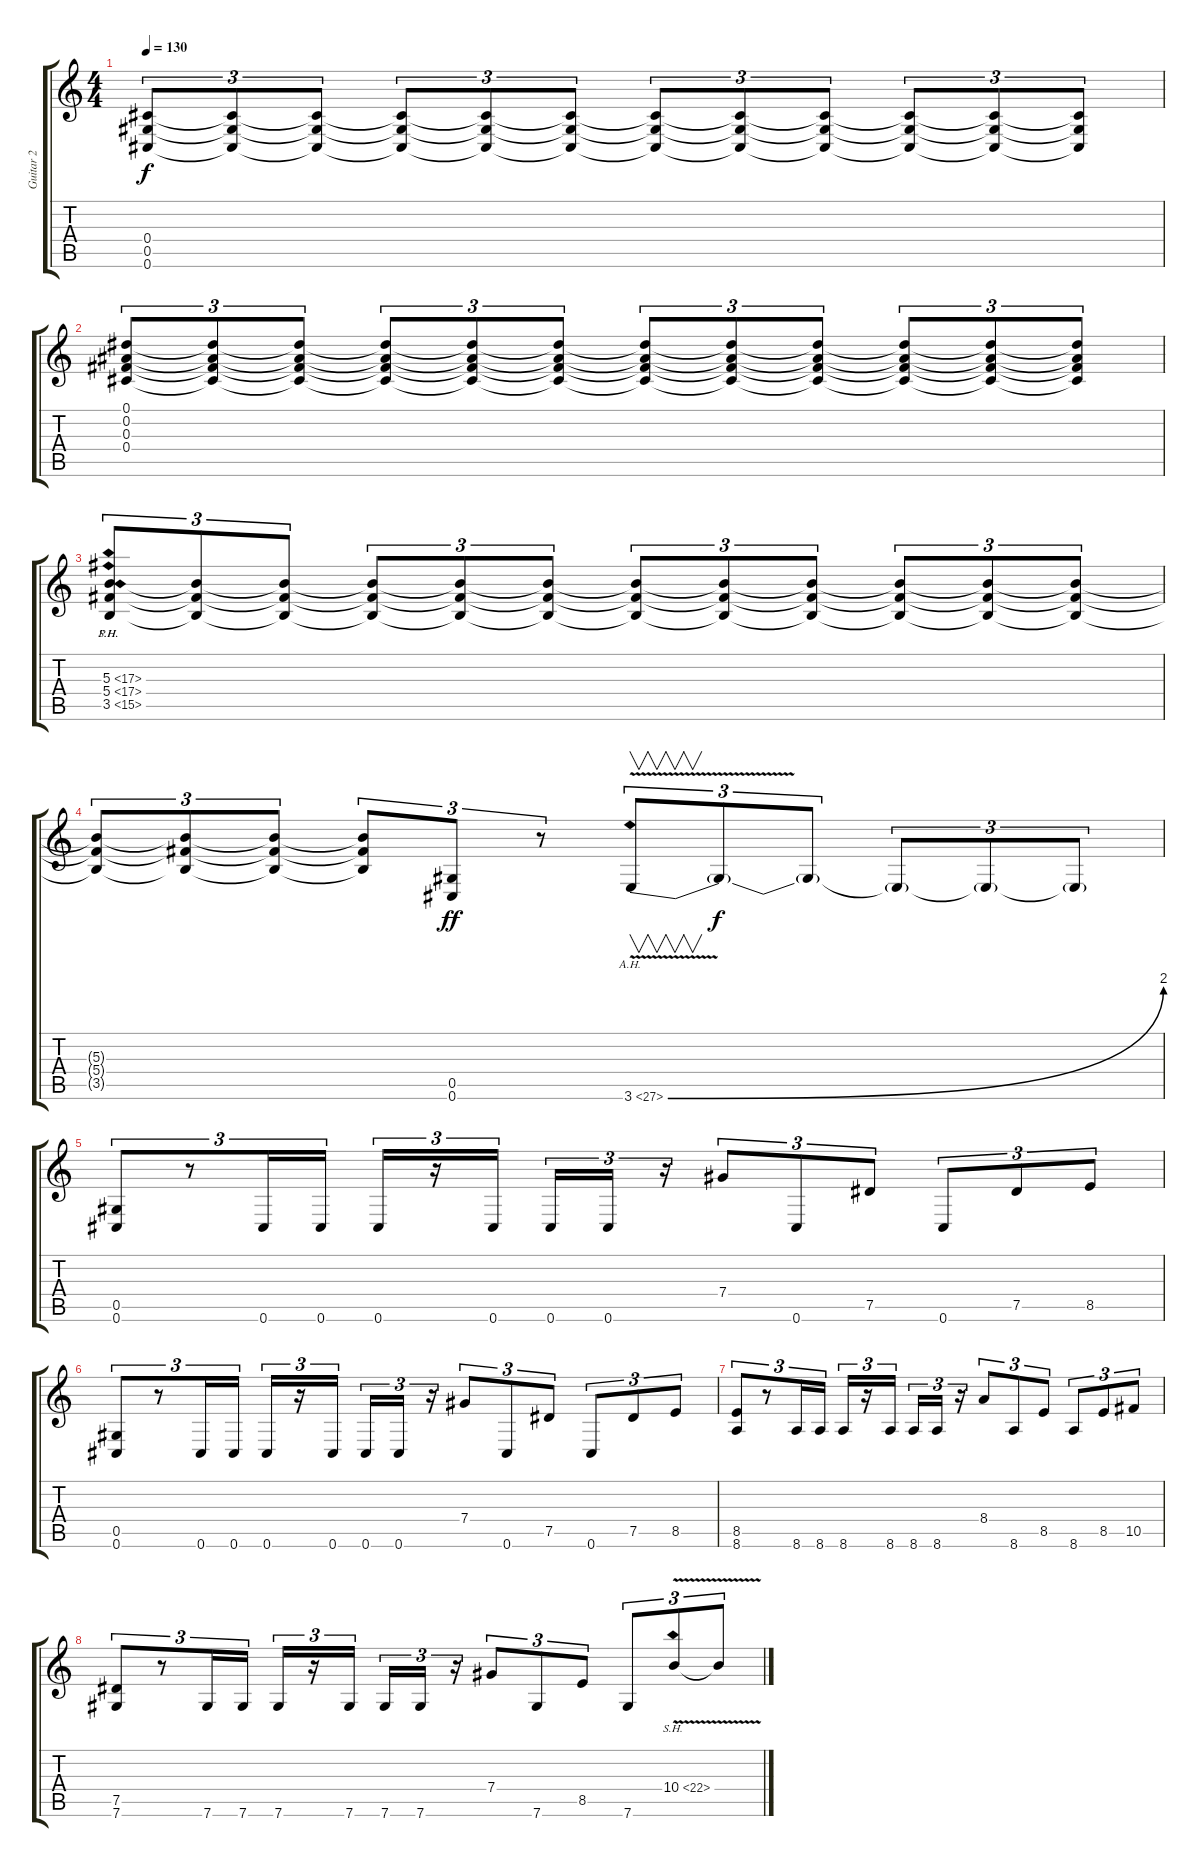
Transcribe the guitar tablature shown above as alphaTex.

\track ("Guitar 2" "Guitar 2") {instrument distortionguitar}
\staff {score tabs}
\tuning (Eb4 Bb3 Gb3 Db3 Ab2 Db2) {hide}
\ts (4 4)
\tempo 130
\clef g2
\ks c
(0.4 0.5 0.6).8{tu (3 2) dy f} (0.4{t} 0.5{t} 0.6{t}).8{tu (3 2)} (0.4{t} 0.5{t} 0.6{t}).8{tu (3 2)} (0.4{t} 0.5{t} 0.6{t}).8{tu (3 2)} (0.4{t} 0.5{t} 0.6{t}).8{tu (3 2)} (0.4{t} 0.5{t} 0.6{t}).8{tu (3 2)} (0.4{t} 0.5{t} 0.6{t}).8{tu (3 2)} (0.4{t} 0.5{t} 0.6{t}).8{tu (3 2)} (0.4{t} 0.5{t} 0.6{t}).8{tu (3 2)} (0.4{t} 0.5{t} 0.6{t}).8{tu (3 2)} (0.4{t} 0.5{t} 0.6{t}).8{tu (3 2)} (0.4{t} 0.5{t} 0.6{t}).8{tu (3 2)} |
(0.1 0.2 0.3 0.4).8{tu (3 2)} (0.1{t} 0.2{t} 0.3{t} 0.4{t}).8{tu (3 2)} (0.1{t} 0.2{t} 0.3{t} 0.4{t}).8{tu (3 2)} (0.1{t} 0.2{t} 0.3{t} 0.4{t}).8{tu (3 2)} (0.1{t} 0.2{t} 0.3{t} 0.4{t}).8{tu (3 2)} (0.1{t} 0.2{t} 0.3{t} 0.4{t}).8{tu (3 2)} (0.1{t} 0.2{t} 0.3{t} 0.4{t}).8{tu (3 2)} (0.1{t} 0.2{t} 0.3{t} 0.4{t}).8{tu (3 2)} (0.1{t} 0.2{t} 0.3{t} 0.4{t}).8{tu (3 2)} (0.1{t} 0.2{t} 0.3{t} 0.4{t}).8{tu (3 2)} (0.1{t} 0.2{t} 0.3{t} 0.4{t}).8{tu (3 2)} (0.1{t} 0.2{t} 0.3{t} 0.4{t}).8{tu (3 2)} |
(5.3{sh 12} 5.4{ph 12} 3.5{sh 12}).8{tu (3 2)} (5.3{t} 5.4{t} 3.5{t}).8{tu (3 2)} (5.3{t} 5.4{t} 3.5{t}).8{tu (3 2)} (5.3{t} 5.4{t} 3.5{t}).8{tu (3 2)} (5.3{t} 5.4{t} 3.5{t}).8{tu (3 2)} (5.3{t} 5.4{t} 3.5{t}).8{tu (3 2)} (5.3{t} 5.4{t} 3.5{t}).8{tu (3 2)} (5.3{t} 5.4{t} 3.5{t}).8{tu (3 2)} (5.3{t} 5.4{t} 3.5{t}).8{tu (3 2)} (5.3{t} 5.4{t} 3.5{t}).8{tu (3 2)} (5.3{t} 5.4{t} 3.5{t}).8{tu (3 2)} (5.3{t} 5.4{t} 3.5{t}).8{tu (3 2)} |
(5.3{t} 5.4{t} 3.5{t}).8{tu (3 2)} (5.3{t} 5.4{t} 3.5{t}).8{tu (3 2)} (5.3{t} 5.4{t} 3.5{t}).8{tu (3 2)} (5.3{t} 5.4{t} 3.5{t}).8{tu (3 2)} (0.5 0.6).8{tu (3 2) dy ff} r.8{tu (3 2)} 3.6{be (bend 0 0 60 8) ah 24 v}.8{v tu (3 2)} 3.6{t}.8{tu (3 2) dy f} 3.6{t}.8{tu (3 2)} 3.6{t}.8{tu (3 2)} 3.6{t}.8{tu (3 2)} 3.6{t}.8{tu (3 2)} |
(0.5 0.6).8{tu (3 2)} r.8{tu (3 2)} 0.6.16{tu (3 2)} 0.6.16{tu (3 2)} 0.6.16{tu (3 2)} r.16{tu (3 2)} 0.6.16{tu (3 2) beam splitsecondary} 0.6.16{tu (3 2)} 0.6.16{tu (3 2)} r.16{tu (3 2)} 7.4.8{tu (3 2)} 0.6.8{tu (3 2)} 7.5.8{tu (3 2)} 0.6.8{tu (3 2)} 7.5.8{tu (3 2)} 8.5.8{tu (3 2)} |
(0.5 0.6).8{tu (3 2)} r.8{tu (3 2)} 0.6.16{tu (3 2)} 0.6.16{tu (3 2)} 0.6.16{tu (3 2)} r.16{tu (3 2)} 0.6.16{tu (3 2) beam splitsecondary} 0.6.16{tu (3 2)} 0.6.16{tu (3 2)} r.16{tu (3 2)} 7.4.8{tu (3 2)} 0.6.8{tu (3 2)} 7.5.8{tu (3 2)} 0.6.8{tu (3 2)} 7.5.8{tu (3 2)} 8.5.8{tu (3 2)} |
(8.5 8.6).8{tu (3 2)} r.8{tu (3 2)} 8.6.16{tu (3 2)} 8.6.16{tu (3 2)} 8.6.16{tu (3 2)} r.16{tu (3 2)} 8.6.16{tu (3 2) beam splitsecondary} 8.6.16{tu (3 2)} 8.6.16{tu (3 2)} r.16{tu (3 2)} 8.4.8{tu (3 2)} 8.6.8{tu (3 2)} 8.5.8{tu (3 2)} 8.6.8{tu (3 2)} 8.5.8{tu (3 2)} 10.5.8{tu (3 2)} |
(7.5 7.6).8{tu (3 2)} r.8{tu (3 2)} 7.6.16{tu (3 2)} 7.6.16{tu (3 2)} 7.6.16{tu (3 2)} r.16{tu (3 2)} 7.6.16{tu (3 2) beam splitsecondary} 7.6.16{tu (3 2)} 7.6.16{tu (3 2)} r.16{tu (3 2)} 7.4.8{tu (3 2)} 7.6.8{tu (3 2)} 8.5.8{tu (3 2)} 7.6.8{tu (3 2)} 10.4{sh 12 v}.8{tu (3 2)} 10.4{t}.8{tu (3 2)}
